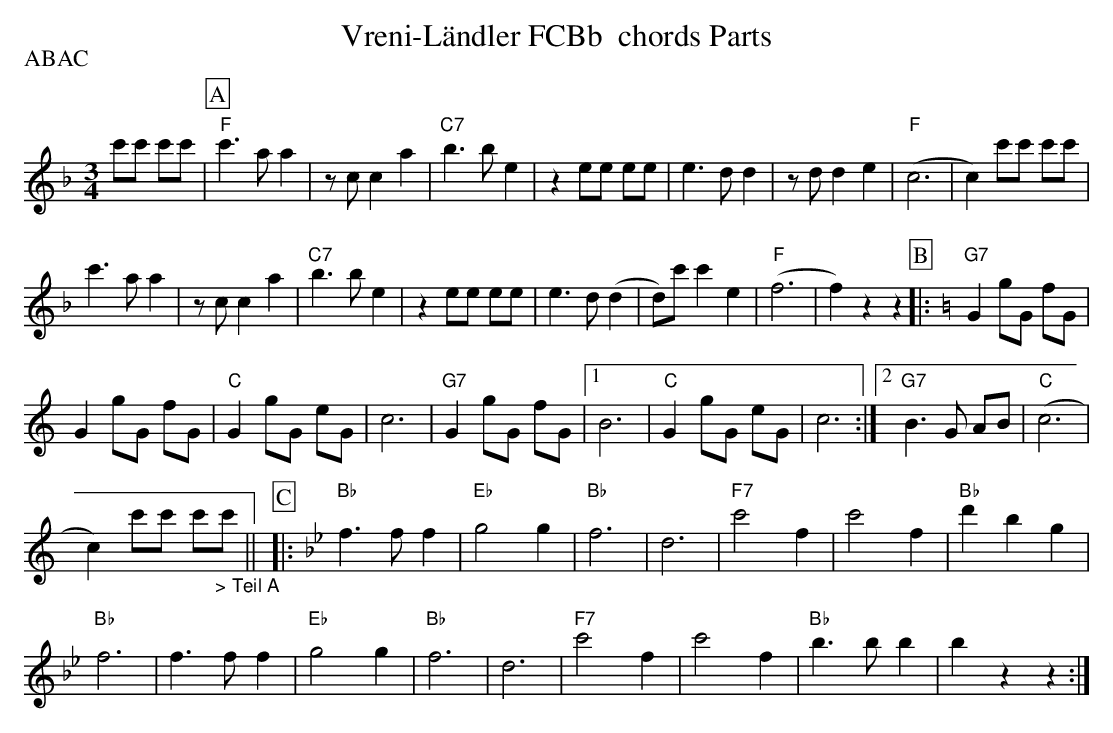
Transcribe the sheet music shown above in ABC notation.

X:1
T: Vreni-L\"andler FCBb  chords Parts
P:ABAC
M:3/4
L:1/8
K:F %%MIDI gchordon
c'c' c'c' |[P:A] "F"c'3aa2 | zcc2a2 | "C7"b3be2 | z2ee ee | e3dd2 | zd d2e2 | "F"(c6 | c2) c'c' c'c' |
c'3aa2 | zcc2a2 | "C7"b3be2 | z2ee ee | e3d (d2 | d)c' c'2e2 | "F"(f6 | f2)z2z2 [P:B] |: [K:C] "G7"G2 gG fG |
G2gG fG | "C"G2gG eG | c6 | "G7"G2gG fG |1 B6 | "C"G2gG eG | c6 :|2 "G7"B3G AB | "C"(c6 |
c2) c'c' c'"_> Teil A"c' ||  [P:C] [K:Bb] [L:1/4] |: "Bb"f>ff | "Eb"g2g | "Bb"f3 | d3 | "F7"c'2f | c'2f | "Bb"d'bg |
"Bb"f3 | f>ff | "Eb"g2g | "Bb"f3 | d3 | "F7"c'2f | c'2f | "Bb"b>bb | bzz :|
